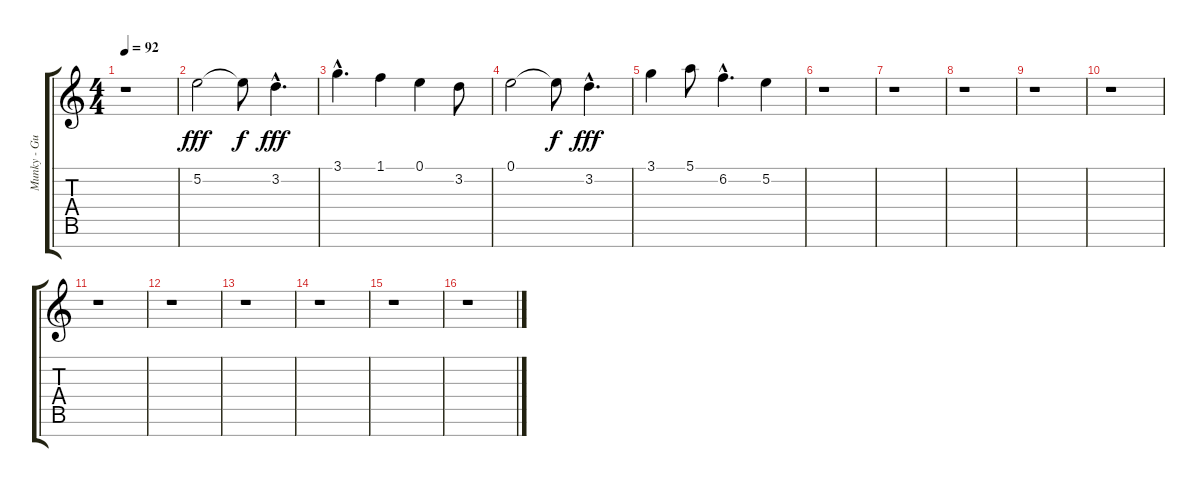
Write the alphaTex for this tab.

\track ("Munky - Guitar" "Munky - Gu") {instrument electricguitarclean}
\staff {score tabs}
\tuning (E4 B3 G3 D3 A2 E2 B1) {hide}
\ts (4 4)
\tempo 92
\clef g2
\ks c
r.1{dy fff instrument electricguitarclean} |
5.2.2 5.2{t}.8{dy f} 3.2{hac}.4{d dy fff} |
3.1{hac}.4{d} 1.1.4 0.1.4 3.2.8 |
0.1.2 0.1{t}.8{dy f} 3.2{hac}.4{d dy fff} |
3.1.4 5.1.8 6.2{hac}.4{d} 5.2.4 |
r.1 |
r.1 |
r.1 |
r.1 |
r.1 |
r.1 |
r.1 |
r.1 |
r.1 |
r.1 |
r.1
